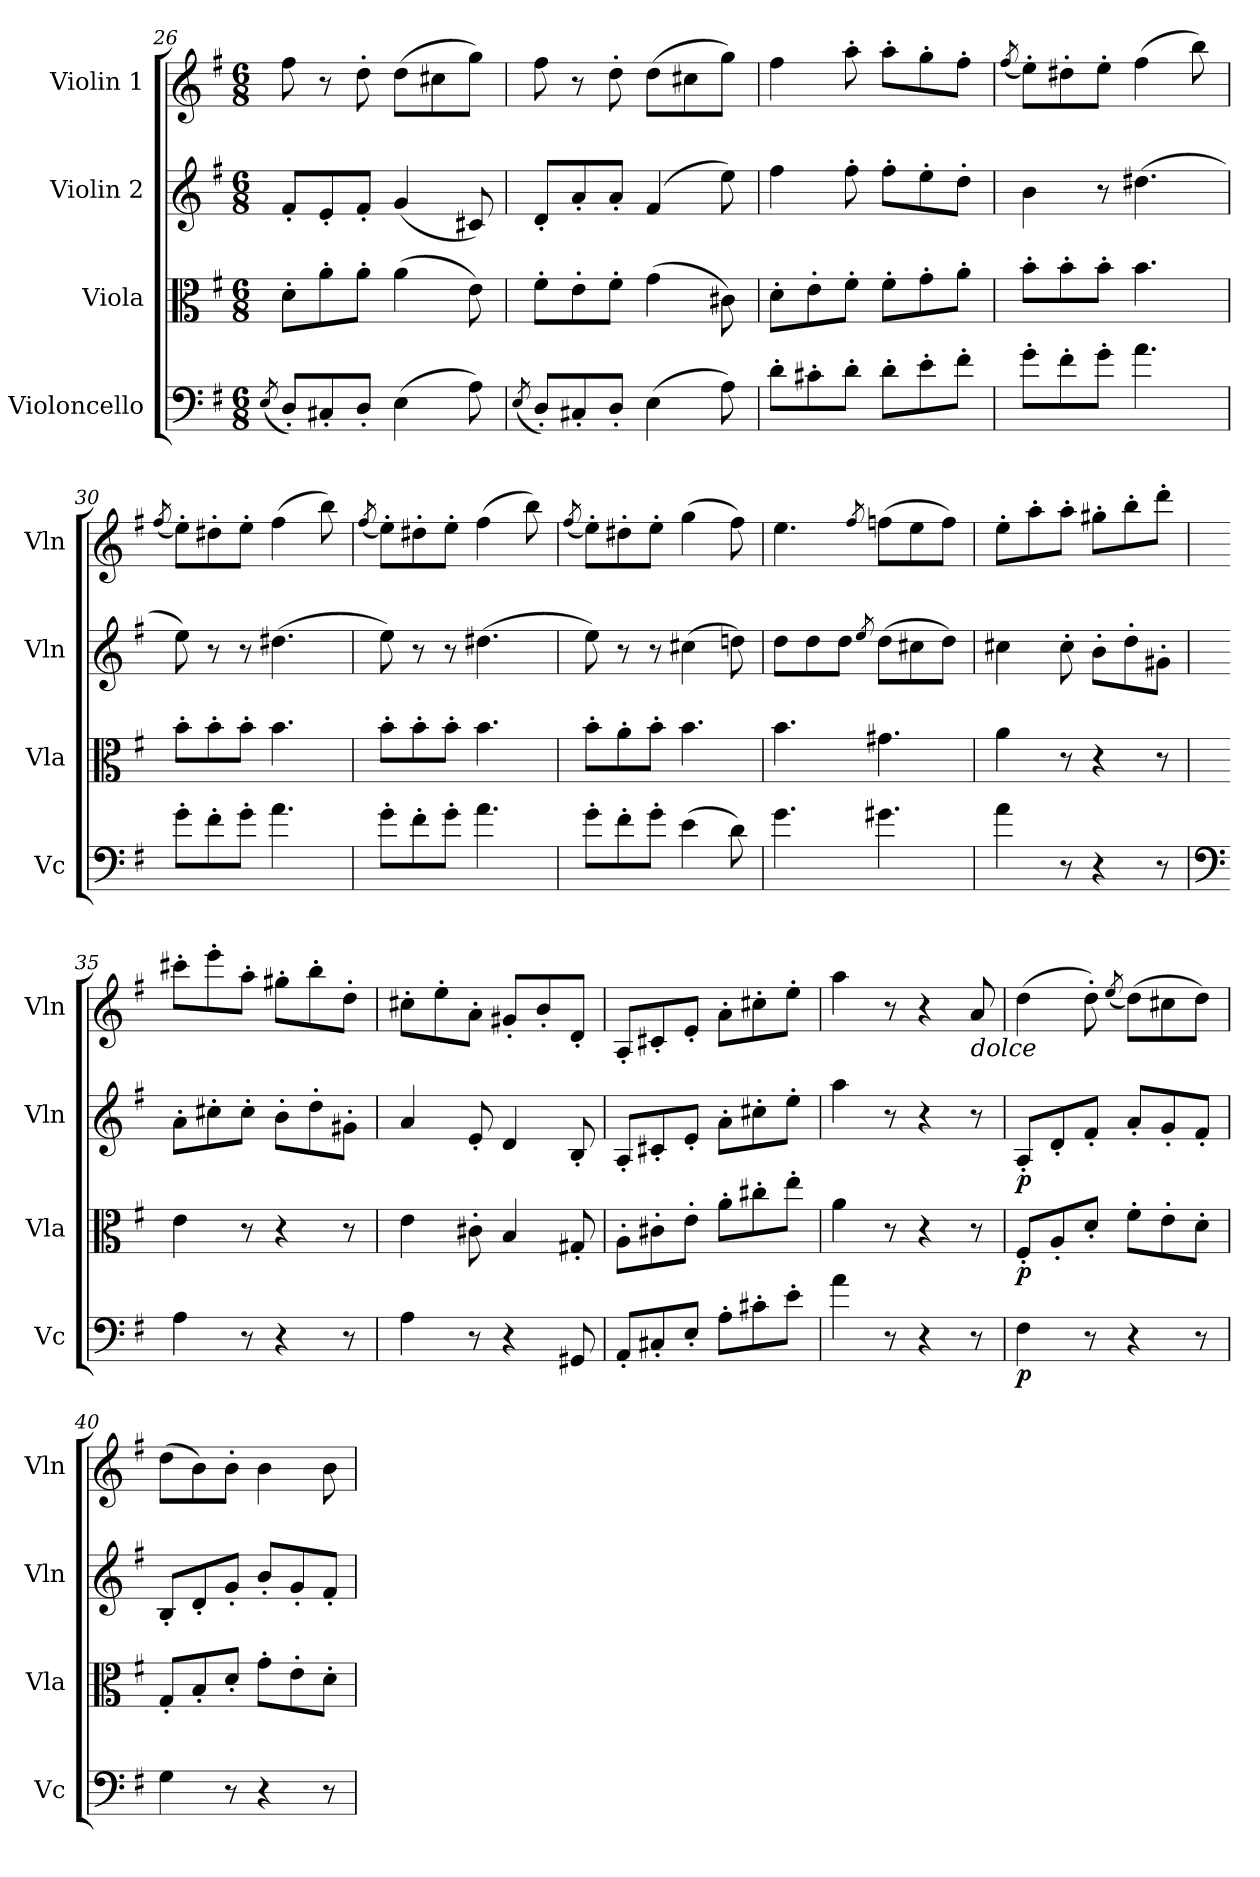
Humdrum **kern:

**kern	**dynam	**kern	**dynam	**kern	**dynam	**kern
*part4	*part4	*part3	*part3	*part2	*part2	*part1
*staff4	*staff4	*staff3	*staff3	*staff2	*staff2	*staff1
*I"Violoncello	*	*I"Viola	*	*I"Violin 2	*	*I"Violin 1
*I'Vc	*	*I'Vla	*	*I'Vln	*	*I'Vln
*clefF4	*	*clefC3	*	*clefG2	*	*clefG2
*k[f#]	*	*k[f#]	*	*k[f#]	*	*k[f#]
*M6/8	*	*M6/8	*	*M6/8	*	*M6/8
=26	=26	=26	=26	=26	=26	=26
(8qE/	.	.	.	.	.	.
8D'/L)	.	8d'\L	.	8f#'/L	.	8ff#\
8C#X'/	.	8a'\	.	8e'/	.	8r
8D'/J	.	8a'\J	.	8f#'/J	.	8dd'\
(4E\	.	(4a\	.	(4g/	.	(8dd\L
.	.	.	.	.	.	8cc#X\
8A\)	.	8e\)	.	8c#X/)	.	8gg\J)
=27	=27	=27	=27	=27	=27	=27
(8qE/	.	.	.	.	.	.
8D'/L)	.	8f#'\L	.	8d'/L	.	8ff#\
8C#X'/	.	8e'\	.	8a'/	.	8r
8D'/J	.	8f#'\J	.	8a'/J	.	8dd'\
(4E\	.	(4g\	.	(4f#/	.	(8dd\L
.	.	.	.	.	.	8cc#X\
8A\)	.	8c#X\)	.	8ee\)	.	8gg\J)
!!LO:LB:g=z
=28	=28	=28	=28	=28	=28	=28
8d'\L	.	8d'\L	.	4ff#\	.	4ff#\
8c#X'\	.	8e'\	.	.	.	.
8d'\J	.	8f#'\J	.	8ff#'\	.	8aa'\
8d'\L	.	8f#'\L	.	8ff#'\L	.	8aa'\L
8e'\	.	8g'\	.	8ee'\	.	8gg'\
8f#'\J	.	8a'\J	.	8dd'\J	.	8ff#'\J
!!LO:LB:g=z
=29	=29	=29	=29	=29	=29	=29
.	.	.	.	.	.	(8qff#/
8g'\L	.	8b'\L	.	4b\	.	8ee'\L)
8f#'\	.	8b'\	.	.	.	8dd#X'\
8g'\J	.	8b'\J	.	8r	.	8ee'\J
4.a\	.	4.b\	.	(4.dd#X\	.	(4ff#\
.	.	.	.	.	.	8bb\)
=30	=30	=30	=30	=30	=30	=30
.	.	.	.	.	.	(8qff#/
8g'\L	.	8b'\L	.	8ee\)	.	8ee'\L)
8f#'\	.	8b'\	.	8r	.	8dd#X'\
8g'\J	.	8b'\J	.	8r	.	8ee'\J
4.a\	.	4.b\	.	(4.dd#X\	.	(4ff#\
.	.	.	.	.	.	8bb\)
=31	=31	=31	=31	=31	=31	=31
.	.	.	.	.	.	(8qff#/
8g'\L	.	8b'\L	.	8ee\)	.	8ee'\L)
8f#'\	.	8b'\	.	8r	.	8dd#X'\
8g'\J	.	8b'\J	.	8r	.	8ee'\J
4.a\	.	4.b\	.	(4.dd#X\	.	(4ff#\
.	.	.	.	.	.	8bb\)
=32	=32	=32	=32	=32	=32	=32
.	.	.	.	.	.	(8qff#/
8g'\L	.	8b'\L	.	8ee\)	.	8ee'\L)
8f#'\	.	8a'\	.	8r	.	8dd#X'\
8g'\J	.	8b'\J	.	8r	.	8ee'\J
(4e\	.	4.b\	.	(4cc#X\	.	(4gg\
8d\)	.	.	.	8ddn\)	.	8ff#\)
=33	=33	=33	=33	=33	=33	=33
4.g\	.	4.b\	.	8dd\L	.	4.ee\
.	.	.	.	8dd\	.	.
.	.	.	.	8dd\J	.	.
.	.	.	.	8qee/	.	8qff#/
4.g#X\	.	4.g#X\	.	(8dd\L	.	(8ffn\L
.	.	.	.	8cc#X\	.	8ee\
.	.	.	.	8dd\J)	.	8ff\J)
!!LO:LB:g=z
=34	=34	=34	=34	=34	=34	=34
4a\	.	4a\	.	4cc#X\	.	8ee'\L
.	.	.	.	.	.	8aa'\
8r	.	8r	.	8cc#'\	.	8aa'\J
4r	.	4r	.	8b'\L	.	8gg#X'\L
.	.	.	.	8dd'\	.	8bb'\
8r	.	8r	.	8g#X'\J	.	8ddd'\J
=35	=35	=35	=35	=35	=35	=35
*clefF4	*	*	*	*	*	*
4A\	.	4e\	.	8a'\L	.	8ccc#X'\L
.	.	.	.	8cc#X'\	.	8eee'\
8r	.	8r	.	8cc#'\J	.	8aa'\J
4r	.	4r	.	8b'\L	.	8gg#X'\L
.	.	.	.	8dd'\	.	8bb'\
8r	.	8r	.	8g#X'\J	.	8dd'\J
=36	=36	=36	=36	=36	=36	=36
4A\	.	4e\	.	4a/	.	8cc#X'\L
.	.	.	.	.	.	8ee'\
8r	.	8c#X'\	.	8e'/	.	8a'\J
4r	.	4B/	.	4d/	.	8g#X'/L
.	.	.	.	.	.	8b'/
8GG#X/	.	8G#X'/	.	8B'/	.	8d'/J
=37	=37	=37	=37	=37	=37	=37
8AA'/L	.	8A'\L	.	8A'/L	.	8A'/L
8C#X'/	.	8c#X'\	.	8c#X'/	.	8c#X'/
8E'/J	.	8e'\J	.	8e'/J	.	8e'/J
8A'\L	.	8a'\L	.	8a'\L	.	8a'\L
8c#X'\	.	8cc#X'\	.	8cc#X'\	.	8cc#X'\
8e'\J	.	8ee'\J	.	8ee'\J	.	8ee'\J
=38	=38	=38	=38	=38	=38	=38
4a\	.	4a\	.	4aa\	.	4aa\
8r	.	8r	.	8r	.	8r
4r	.	4r	.	4r	.	4r
!	!	!	!	!	!	!LO:TX:b:i:t=dolce
8r	.	8r	.	8r	.	8a/
!!LO:PB:g=z
=39	=39	=39	=39	=39	=39	=39
!	!LO:DY:b	!	!LO:DY:b	!	!LO:DY:b	!
4F#\	p	8F#'/L	p	8A'/L	p	(4dd\
.	.	8A'/	.	8d'/	.	.
8r	.	8d'/J	.	8f#'/J	.	8dd'\)
.	.	.	.	.	.	(8qee/
4r	.	8f#'\L	.	8a'/L	.	(8dd\L)
.	.	8e'\	.	8g'/	.	8cc#X\
8r	.	8d'\J	.	8f#'/J	.	8dd\J)
!!LO:LB:g=z
=40	=40	=40	=40	=40	=40	=40
4G\	.	8G'/L	.	8B'/L	.	(8dd\L
.	.	8B'/	.	8d'/	.	8b\)
8r	.	8d'/J	.	8g'/J	.	8b'\J
4r	.	8g'\L	.	8b'/L	.	4b\
.	.	8e'\	.	8g'/	.	.
8r	.	8d'\J	.	8f#'/J	.	8b\
=	=	=	=	=	=	=
*-	*-	*-	*-	*-	*-	*-
